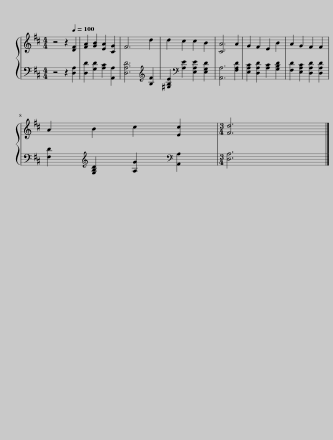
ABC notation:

X:1
%%score { 1 | 2 }
L:1/8
M:4/4
I:linebreak $
K:D
V:1 treble
V:2 bass
V:1
 z4 z2[Q:1/4=100] [DF]2 | [FA]2 [GB]2 [EA]2 [CG]2 | F6 d2 | d2 c2 c2 B2 | [CA]6 A2 | %5
 G2 F2 E2 B2 | A2 G2 F2 F2 |$ A2 B2 c2 [Ec]2 |[M:3/4] [Fd]6 |] %9
V:2
 z4 z2 [D,A,]2 | [D,D]2 [G,D]2 [A,C]2 [A,,A,]2 | [D,A,D]6[K:treble] [B,F]2 | [^G,B,E]2[K:bass] [A,E]2 [E,A,E]2 [E,G,D]2 | [A,,A,]6 [F,A,D]2 | %5
 [E,A,C]2 [D,A,D]2 [A,C]2 [G,B,D]2 | [F,D]2 [E,A,C]2 [D,A,D]2 [D,A,D]2 |$ [F,D]2[K:treble] [G,B,D]2 [A,G]2[K:bass] [A,,A,]2 |[M:3/4] [D,A,]6 |] %9
